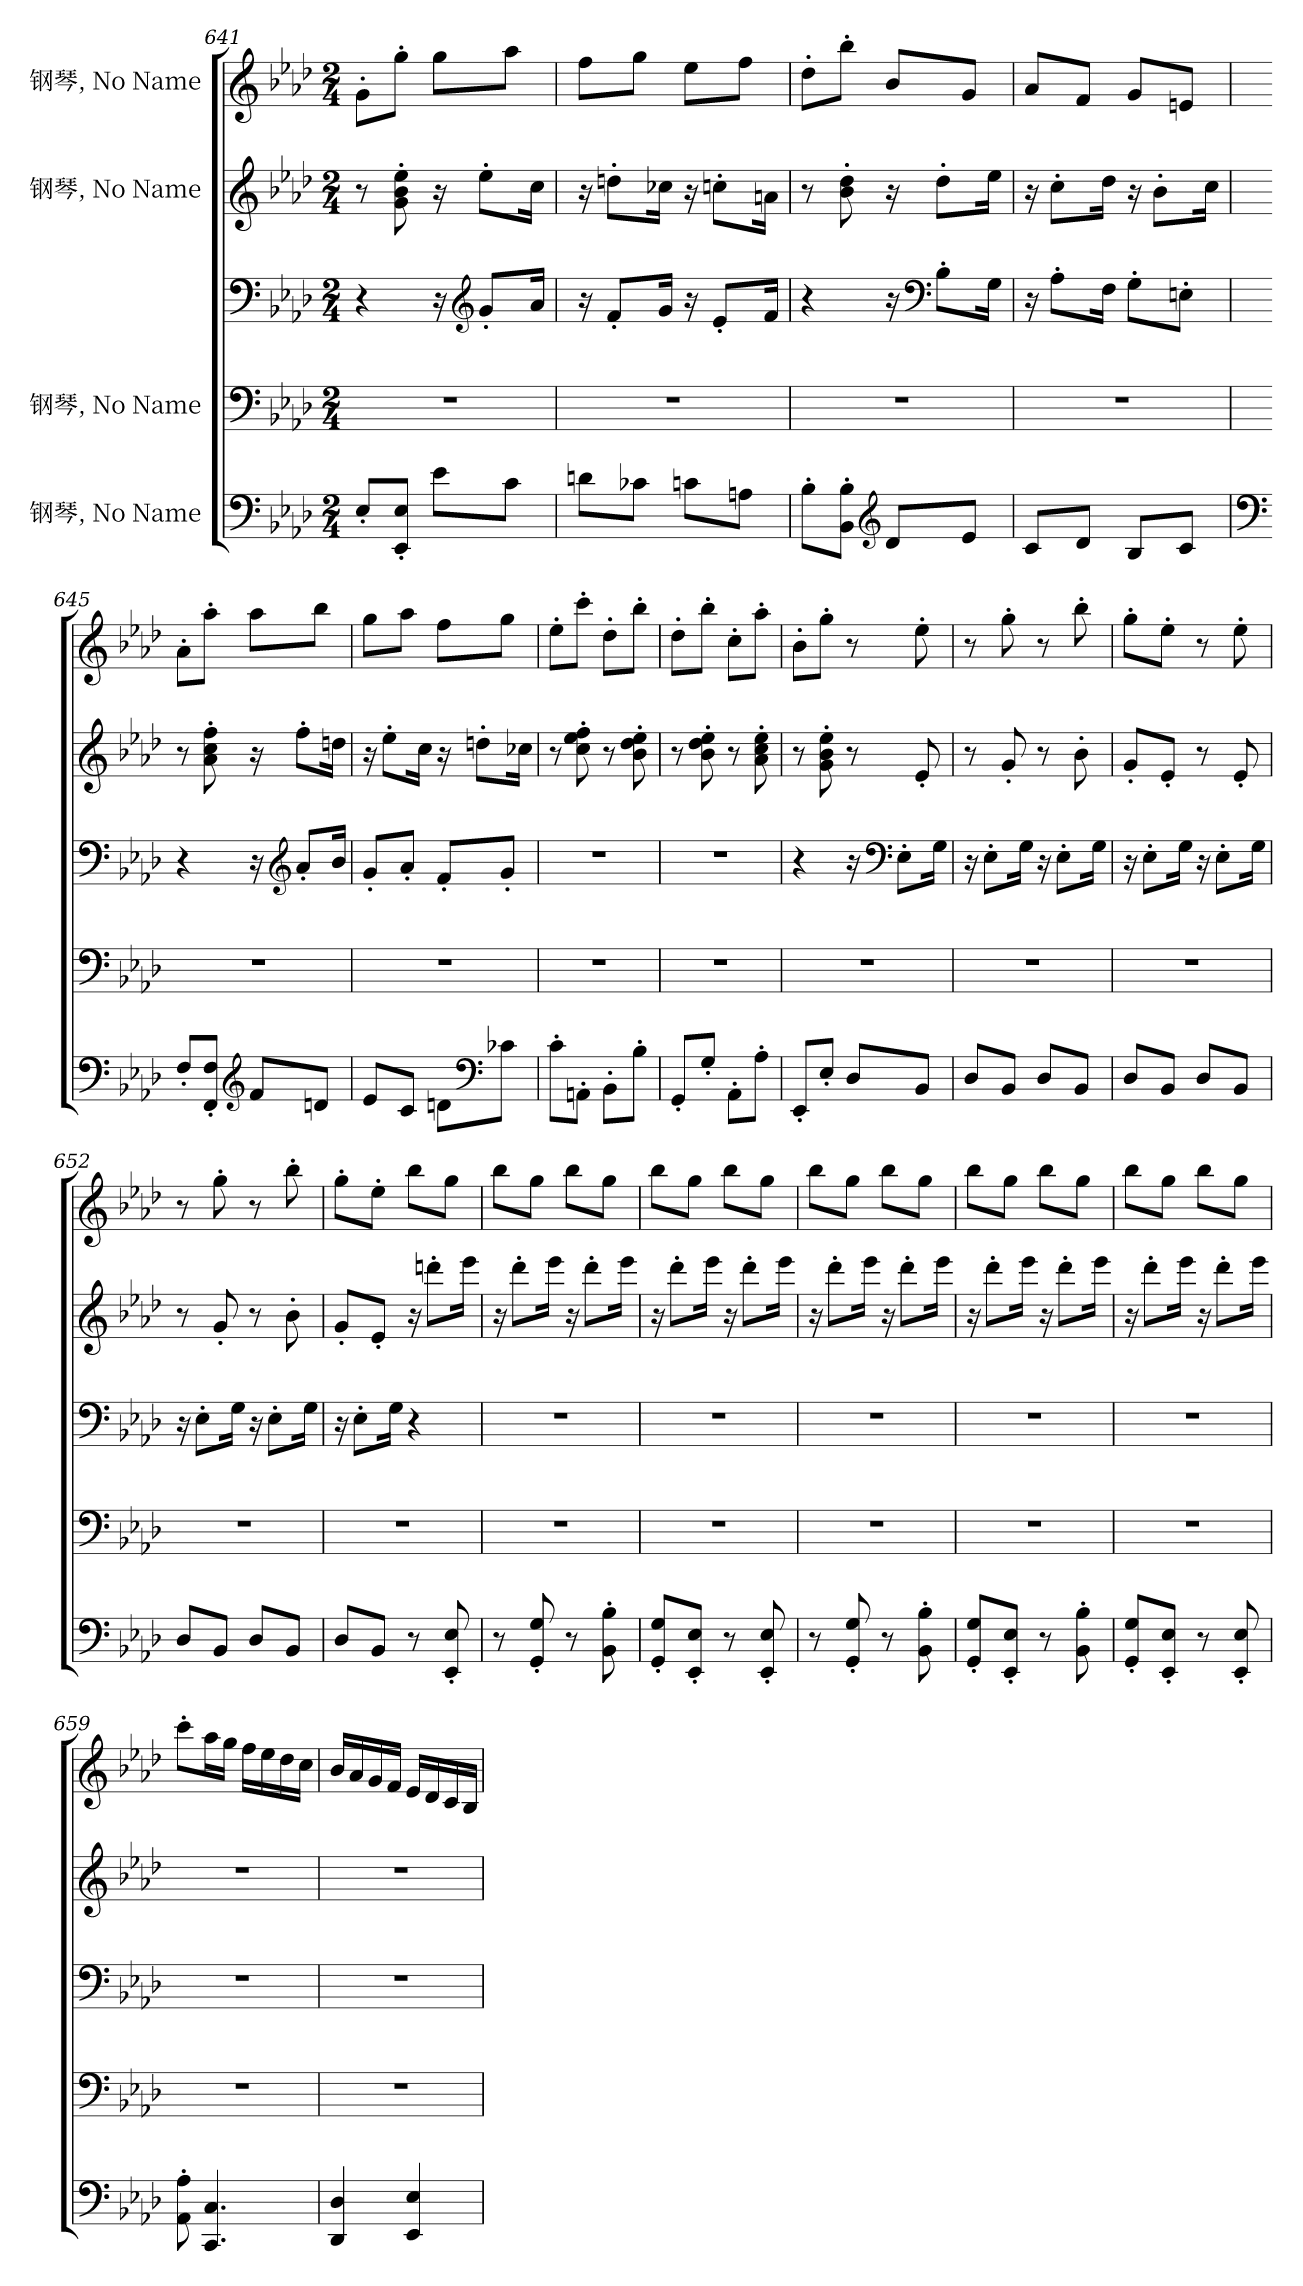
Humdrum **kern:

**kern	**kern	**kern	**kern	**kern
*part4	*part3	*part3	*part2	*part1
*staff5	*staff4	*staff3	*staff2	*staff1
*I"钢琴, No Name	*I"钢琴, No Name	*	*I"钢琴, No Name	*I"钢琴, No Name
*clefF4	*clefF4	*clefF4	*clefG2	*clefG2
*k[b-e-a-d-]	*k[b-e-a-d-]	*k[b-e-a-d-]	*k[b-e-a-d-]	*k[b-e-a-d-]
*M2/4	*M2/4	*M2/4	*M2/4	*M2/4
=641	=641	=641	=641	=641
8E-'/L	2r	4r	8r	8g'\L
8EE-/' 8E-/'J	.	.	8g\' 8b-\' 8ee-\'	8gg'\J
8e-\L	.	16r	16r	8gg\L
*	*	*clefG2	*	*
.	.	8g'/L	8ee-'\L	.
8c\J	.	.	.	8aa-\J
.	.	16a-/Jk	16cc\Jk	.
=642	=642	=642	=642	=642
8dn\L	2r	16r	16r	8ff\L
.	.	8f'/L	8ddn'\L	.
8c-X\J	.	.	.	8gg\J
.	.	16g/Jk	16cc-X\Jk	.
8cn\L	.	16r	16r	8ee-\L
.	.	8e-'/L	8ccn'\L	.
8An\J	.	.	.	8ff\J
.	.	16f/Jk	16an\Jk	.
=643	=643	=643	=643	=643
8B-'\L	2r	4r	8r	8dd-'\L
8BB-\' 8B-\'J	.	.	8b-\' 8dd-\'	8bb-'\J
*clefG2	*	*	*	*
8d-/L	.	16r	16r	8b-/L
*	*	*clefF4	*	*
.	.	8B-'\L	8dd-'\L	.
8e-/J	.	.	.	8g/J
.	.	16G\Jk	16ee-\Jk	.
!!LO:PB:g=z
=644	=644	=644	=644	=644
8c/L	2r	16r	16r	8a-/L
.	.	8A-'\L	8cc'\L	.
8d-/J	.	.	.	8f/J
.	.	16F\Jk	16dd-\Jk	.
8B-/L	.	8G'\L	16r	8g/L
.	.	.	8b-'\L	.
8c/J	.	8En'\J	.	8en/J
.	.	.	16cc\Jk	.
=645	=645	=645	=645	=645
*clefF4	*	*	*	*
8F'/L	2r	4r	8r	8a-'\L
8FF/' 8F/'J	.	.	8a-\' 8cc\' 8ff\'	8aa-'\J
*clefG2	*	*	*	*
8f/L	.	16r	16r	8aa-\L
*	*	*clefG2	*	*
.	.	8a-'/L	8ff'\L	.
8dn/J	.	.	.	8bb-\J
.	.	16b-/Jk	16ddn\Jk	.
=646	=646	=646	=646	=646
8e-/L	2r	8g'/L	16r	8gg\L
.	.	.	8ee-'\L	.
8c/J	.	8a-'/J	.	8aa-\J
.	.	.	16cc\Jk	.
8dn\L	.	8f'/L	16r	8ff\L
.	.	.	8ddn'\L	.
*clefF4	*	*	*	*
8c-X\J	.	8g'/J	.	8gg\J
.	.	.	16cc-X\Jk	.
=647	=647	=647	=647	=647
8c'\L	2r	2r	8r	8ee-'\L
8AAn'\J	.	.	8cc\' 8ee-\' 8ff\'	8ccc'\J
8BB-'\L	.	.	8r	8dd-'\L
8B-'\J	.	.	8b-\' 8dd-\' 8ee-\'	8bb-'\J
=648	=648	=648	=648	=648
8GG'/L	2r	2r	8r	8dd-'\L
8G'/J	.	.	8b-\' 8dd-\' 8ee-\'	8bb-'\J
8AA-'\L	.	.	8r	8cc'\L
8A-'\J	.	.	8a-\' 8cc\' 8ee-\'	8aa-'\J
!!LO:LB:g=z
=649	=649	=649	=649	=649
8EE-'/L	2r	4r	8r	8b-'\L
8E-'/J	.	.	8g\' 8b-\' 8ee-\'	8gg'\J
*	*	*	*	*MM145
8D-/L	.	16r	8r	8r
*	*	*clefF4	*	*
.	.	8E-'\L	.	.
8BB-/J	.	.	8e-'/	8ee-'\
.	.	16G\Jk	.	.
=650	=650	=650	=650	=650
8D-/L	2r	16r	8r	8r
.	.	8E-'\L	.	.
8BB-/J	.	.	8g'/	8gg'\
.	.	16G\Jk	.	.
8D-/L	.	16r	8r	8r
.	.	8E-'\L	.	.
8BB-/J	.	.	8b-'\	8bb-'\
.	.	16G\Jk	.	.
=651	=651	=651	=651	=651
8D-/L	2r	16r	8g'/L	8gg'\L
.	.	8E-'\L	.	.
8BB-/J	.	.	8e-'/J	8ee-'\J
.	.	16G\Jk	.	.
*	*	*	*	*MM145
8D-/L	.	16r	8r	8r
.	.	8E-'\L	.	.
8BB-/J	.	.	8e-'/	8ee-'\
.	.	16G\Jk	.	.
=652	=652	=652	=652	=652
8D-/L	2r	16r	8r	8r
.	.	8E-'\L	.	.
8BB-/J	.	.	8g'/	8gg'\
.	.	16G\Jk	.	.
8D-/L	.	16r	8r	8r
.	.	8E-'\L	.	.
8BB-/J	.	.	8b-'\	8bb-'\
.	.	16G\Jk	.	.
=653	=653	=653	=653	=653
8D-/L	2r	16r	8g'/L	8gg'\L
.	.	8E-'\L	.	.
8BB-/J	.	.	8e-'/J	8ee-'\J
.	.	16G\Jk	.	.
*	*	*	*	*MM145
8r	.	4r	16r	8bb-\L
.	.	.	8dddn'\L	.
8EE-/' 8E-/'	.	.	.	8gg\J
.	.	.	16eee-\Jk	.
!!LO:PB:g=z
=654	=654	=654	=654	=654
8r	2r	2r	16r	8bb-\L
.	.	.	8ddd-'\L	.
8GG/' 8G/'	.	.	.	8gg\J
.	.	.	16eee-\Jk	.
8r	.	.	16r	8bb-\L
.	.	.	8ddd-'\L	.
8BB-\' 8B-\'	.	.	.	8gg\J
.	.	.	16eee-\Jk	.
=655	=655	=655	=655	=655
8GG/' 8G/'L	2r	2r	16r	8bb-\L
.	.	.	8ddd-'\L	.
8EE-/' 8E-/'J	.	.	.	8gg\J
.	.	.	16eee-\Jk	.
*	*	*	*	*MM145
8r	.	.	16r	8bb-\L
.	.	.	8ddd-'\L	.
8EE-/' 8E-/'	.	.	.	8gg\J
.	.	.	16eee-\Jk	.
=656	=656	=656	=656	=656
8r	2r	2r	16r	8bb-\L
.	.	.	8ddd-'\L	.
8GG/' 8G/'	.	.	.	8gg\J
.	.	.	16eee-\Jk	.
8r	.	.	16r	8bb-\L
.	.	.	8ddd-'\L	.
8BB-\' 8B-\'	.	.	.	8gg\J
.	.	.	16eee-\Jk	.
=657	=657	=657	=657	=657
8GG/' 8G/'L	2r	2r	16r	8bb-\L
.	.	.	8ddd-'\L	.
8EE-/' 8E-/'J	.	.	.	8gg\J
.	.	.	16eee-\Jk	.
*	*	*	*	*MM145
8r	.	.	16r	8bb-\L
.	.	.	8ddd-'\L	.
8BB-\' 8B-\'	.	.	.	8gg\J
.	.	.	16eee-\Jk	.
=658	=658	=658	=658	=658
8GG/' 8G/'L	2r	2r	16r	8bb-\L
.	.	.	8ddd-'\L	.
8EE-/' 8E-/'J	.	.	.	8gg\J
.	.	.	16eee-\Jk	.
*	*	*	*	*MM145
8r	.	.	16r	8bb-\L
.	.	.	8ddd-'\L	.
8EE-/' 8E-/'	.	.	.	8gg\J
.	.	.	16eee-\Jk	.
=659	=659	=659	=659	=659
8AA-\' 8A-\'	2r	2r	2r	8ccc'\L
*	*	*	*	*MM145
4.CC/ 4.C/	.	.	.	16aa-\L
.	.	.	.	16gg\JJ
.	.	.	.	16ff\LL
.	.	.	.	16ee-\
.	.	.	.	16dd-\
.	.	.	.	16cc\JJ
!!LO:LB:g=z
=660	=660	=660	=660	=660
4DD-/ 4D-/	2r	2r	2r	16b-/LL
.	.	.	.	16a-/
.	.	.	.	16g/
.	.	.	.	16f/JJ
4EE-/ 4E-/	.	.	.	16e-/LL
.	.	.	.	16d-/
.	.	.	.	16c/
*	*	*	*	*MM143
.	.	.	.	16B-/JJ
=	=	=	=	=
*-	*-	*-	*-	*-
